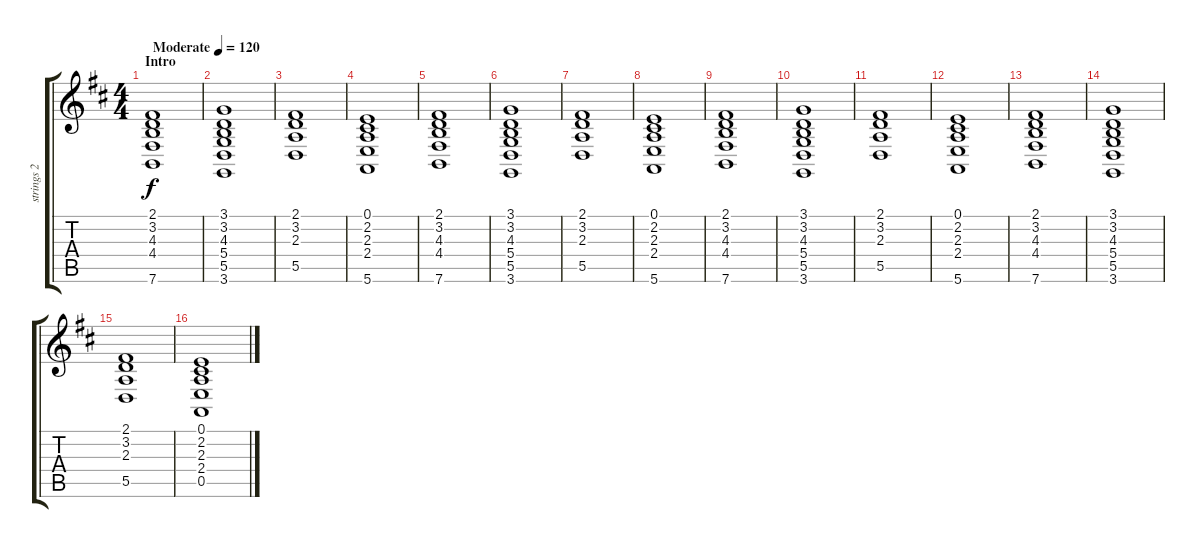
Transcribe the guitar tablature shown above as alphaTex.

\track ("strings 2" "strings 2") {instrument stringensemble1}
\staff {score tabs}
\tuning (E4 B3 G3 D3 A2 E2) {hide}
\ts (4 4)
\section ("" "Intro")
\tempo (120 "Moderate")
\tempo 110
\tempo (120 "Moderate")
\clef g2
\ks bminor
(2.1 3.2 4.3 4.4 7.6).1{dy f instrument stringensemble1} |
(3.1 3.2 4.3 5.4 5.5 3.6).1 |
(2.1 3.2 2.3 5.5).1 |
(0.1 2.2 2.3 2.4 5.6).1 |
(2.1 3.2 4.3 4.4 7.6).1 |
(3.1 3.2 4.3 5.4 5.5 3.6).1 |
(2.1 3.2 2.3 5.5).1 |
(0.1 2.2 2.3 2.4 5.6).1 |
(2.1 3.2 4.3 4.4 7.6).1 |
(3.1 3.2 4.3 5.4 5.5 3.6).1 |
(2.1 3.2 2.3 5.5).1 |
(0.1 2.2 2.3 2.4 5.6).1 |
(2.1 3.2 4.3 4.4 7.6).1 |
(3.1 3.2 4.3 5.4 5.5 3.6).1 |
(2.1 3.2 2.3 5.5).1 |
(0.1 2.2 2.3 2.4 0.5).1
